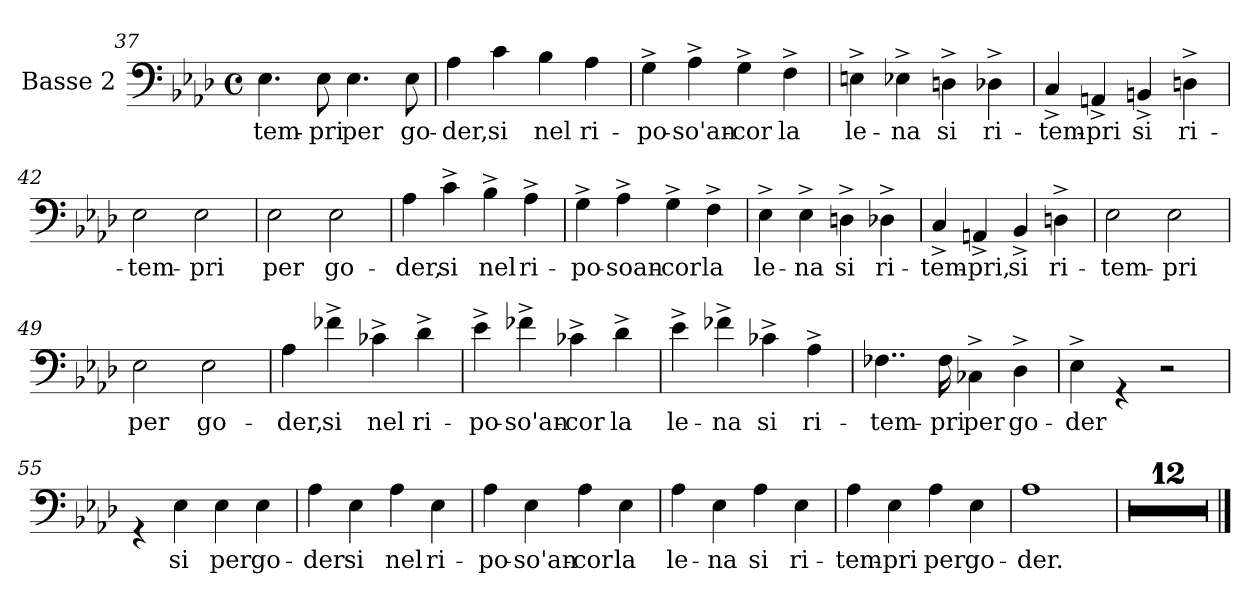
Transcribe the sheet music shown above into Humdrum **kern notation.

**kern	**text
*part1	*part1
*staff1	*staff1
*I"Basse 2	*
*I'B.2	*
*clefF4	*
*k[b-e-a-d-]	*
*A-:	*
*M4/4	*
*met(c)	*
=37	=37
4.E-\	-tem-
8E-\	-pri
4.E-\	per
8E-\	go-
=38	=38
4A-\	-der,
4c\	si
4B-\	nel
4A-\	ri-
!!LO:PB:g=z
=39	=39
4G^\	-po-
4A-^\	-so'an-
4G^\	-cor
4F^\	la
=40	=40
4En^\	le-
4E-X^\	-na
4Dn^\	si
4D-X^\	ri-
=41	=41
4C^/	-tem-
4AAn^/	-pri
4BBn^/	si
4Dn^\	ri-
=42	=42
2E-\	-tem-
2E-\	-pri
!!LO:PB:g=z
=43	=43
2E-\	per
2E-\	go-
=44	=44
4A-\	-der,
4c^\	si
4B-^\	nel
4A-^\	ri-
=45	=45
4G^\	-po-
4A-^\	-soan-
4G^\	-cor
4F^\	la
=46	=46
4E-^\	le-
4E-^\	-na
4Dn^\	si
4D-X^\	ri-
=47	=47
4C^/	-tem-
4AAn^/	-pri,
4BB-^/	si
4Dn^\	ri-
!!LO:PB:g=z
=48	=48
2E-\	-tem-
2E-\	-pri
=49	=49
2E-\	per
2E-\	go-
=50	=50
4A-\	-der,
4f-X^\	si
4c-X^\	nel
4d-^\	ri-
=51	=51
4e-^\	-po-
4f-X^\	-so'an-
4c-X^\	-cor
4d-^\	la
=52	=52
4e-^\	le-
4f-X^\	-na
4c-X^\	si
4A-^\	ri-
!!LO:PB:g=z
=53	=53
4..F-X\	-tem-
16F-\	-pri
4C-X^\	per
4D-^\	go-
=54	=54
4E-^\	-der
4rGG	.
2r	.
=55	=55
4rGG	.
4E-\	si
4E-\	per
4E-\	go-
=56	=56
4A-\	-der
4E-\	si
4A-\	nel
4E-\	ri-
!!LO:PB:g=z
=57	=57
4A-\	-po-
4E-\	-so'an-
4A-\	-cor
4E-\	la
=58	=58
4A-\	le-
4E-\	-na
4A-\	si
4E-\	ri-
=59	=59
4A-\	-tem-
4E-\	-pri
4A-\	per
4E-\	go-
=60	=60
1A-	-der.
=61	=61
1r	.
!!LO:LB:g=z
=62	=62
1r	.
=63	=63
1r	.
=64	=64
1r	.
=65	=65
1r	.
=66	=66
1r	.
!!LO:LB:g=z
=67	=67
1r	.
=68	=68
1r	.
=69	=69
1r	.
=70	=70
1r	.
=71	=71
1r	.
=72	=72
1r	.
==	==
*-	*-
